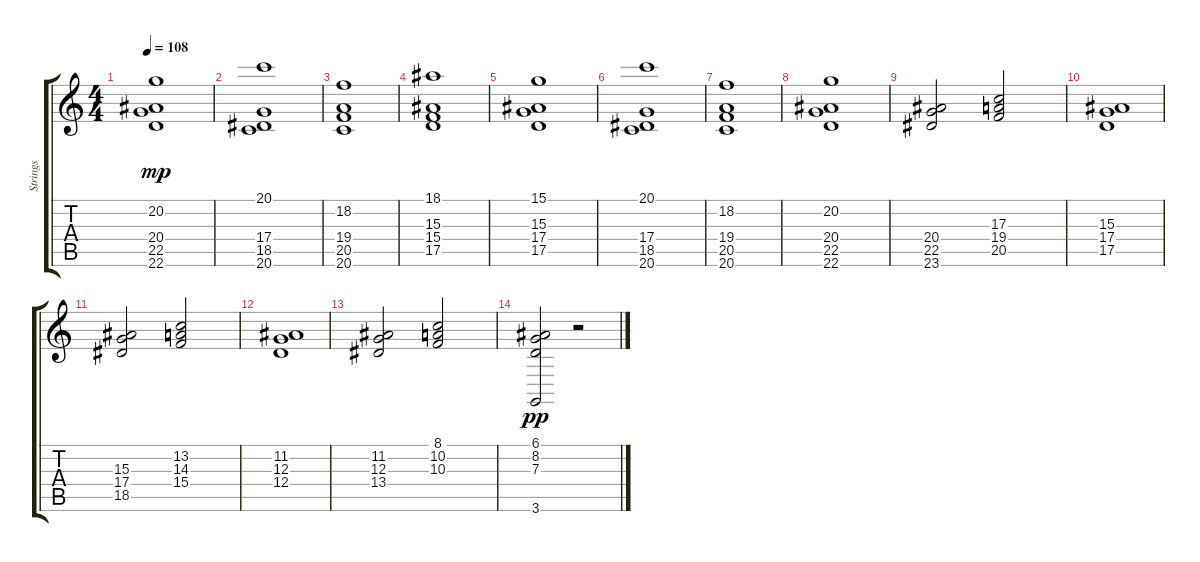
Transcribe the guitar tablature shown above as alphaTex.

\track ("Strings" "Strings") {instrument synthstrings2}
\staff {score tabs}
\tuning (E4 B3 G3 D3 A2 E2) {hide}
\ts (4 4)
\tempo 108
\clef g2
\ks c
(20.2 20.4 22.5 22.6).1{dy mp} |
(20.1 17.4 18.5 20.6).1 |
(18.2 19.4 20.5 20.6).1 |
(18.1 15.3 15.4 17.5).1 |
(15.1 15.3 17.4 17.5).1 |
(20.1 17.4 18.5 20.6).1 |
(18.2 19.4 20.5 20.6).1 |
(20.2 20.4 22.5 22.6).1 |
(20.4 22.5 23.6).2 (17.3 19.4 20.5).2 |
(15.3 17.4 17.5).1 |
(15.3 17.4 18.5).2 (13.2 14.3 15.4).2 |
(11.2 12.3 12.4).1 |
(11.2 12.3 13.4).2 (8.1 10.2 10.3).2 |
(6.1 8.2 7.3 3.6).2{dy pp} r.2
